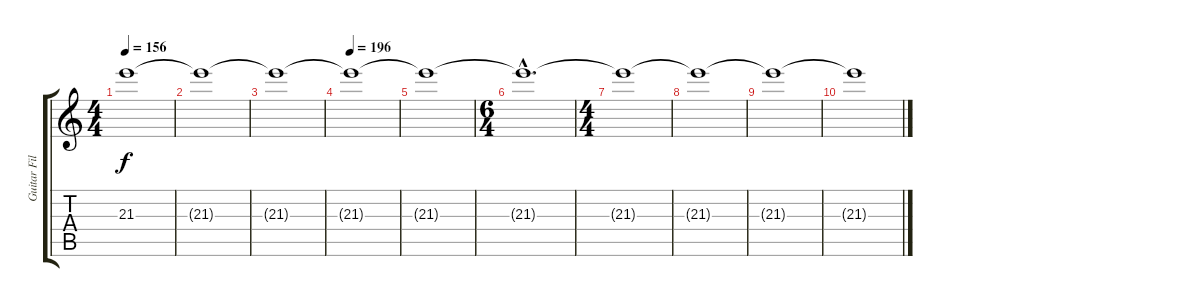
\track ("Guitar Fills" "Guitar Fil") {instrument distortionguitar}
\staff {score tabs}
\tuning (E4 B3 G3 D3 A2 E2) {hide}
\ts (4 4)
\tempo 156
\clef g2
\ks c
21.3.1{dy f volume 5 instrument distortionguitar} |
21.3{t}.1 |
21.3{t}.1 |
\tempo 196
21.3{t}.1 |
21.3{t}.1 |
\ts (6 4)
21.3{hac t}.1{d} |
\ts (4 4)
21.3{t}.1 |
21.3{t}.1 |
21.3{t}.1{volume 0} |
21.3{t}.1
